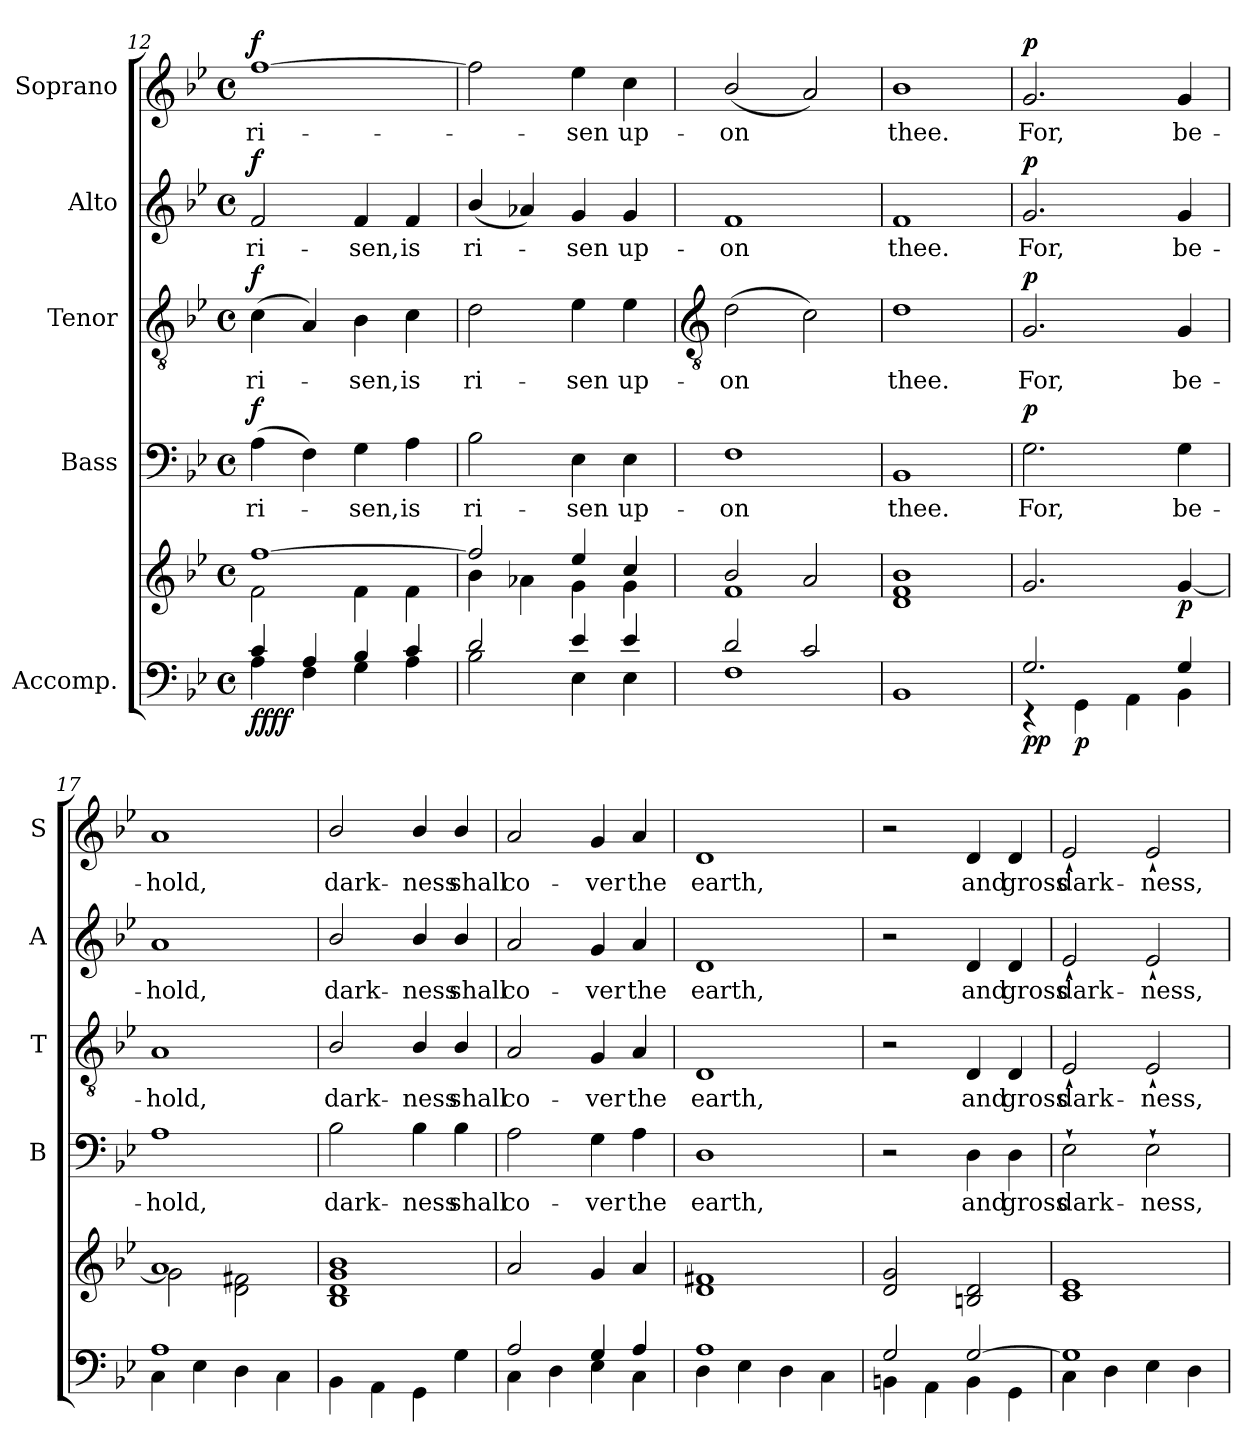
**kern	**kern	**dynam	**kern	**text	**dynam	**kern	**text	**dynam	**kern	**text	**dynam	**kern	**text	**dynam
*part5	*part5	*part5	*part4	*part4	*part4	*part3	*part3	*part3	*part2	*part2	*part2	*part1	*part1	*part1
*staff6	*staff5	*staff5/6	*staff4	*staff4	*staff4	*staff3	*staff3	*staff3	*staff2	*staff2	*staff2	*staff1	*staff1	*staff1
*I"Accomp.	*	*	*I"Bass	*	*	*I"Tenor	*	*	*I"Alto	*	*	*I"Soprano	*	*
*	*	*	*I'B	*	*	*I'T	*	*	*I'A	*	*	*I'S	*	*
*clefF4	*clefG2	*	*clefF4	*	*	*clefGv2	*	*	*clefG2	*	*	*clefG2	*	*
*k[b-e-]	*k[b-e-]	*	*k[b-e-]	*	*	*k[b-e-]	*	*	*k[b-e-]	*	*	*k[b-e-]	*	*
*B-:	*B-:	*	*B-:	*	*	*B-:	*	*	*B-:	*	*	*B-:	*	*
*M4/4	*M4/4	*	*M4/4	*	*	*M4/4	*	*	*M4/4	*	*	*M4/4	*	*
*met(c)	*met(c)	*	*met(c)	*	*	*met(c)	*	*	*met(c)	*	*	*met(c)	*	*
=12	=12	=12	=12	=12	=12	=12	=12	=12	=12	=12	=12	=12	=12	=12
*^	*^	*	*	*	*	*	*	*	*	*	*	*	*	*
!	!	!	!	!LO:DY:b=2	!	!LO:LY:b	!	!	!LO:LY:b	!	!	!LO:LY:b	!	!	!LO:LY:b	!
!	!	!	!	!LO:DY:n=1:b=2	!	!	!	!	!	!	!	!	!	!	!	!
!	!	!	!	!LO:DY:n=2:b	!	!	!	!	!	!	!	!	!	!	!	!
!	!	!	!	!LO:DY:n=3:b	!	!	!LO:DY:b	!	!	!LO:DY:b	!	!	!LO:DY:b	!	!	!LO:DY:b
4c/	4A\	[1ff/	2f\	f f f f	(>4A	ri-	f	(<4c	ri-	f	2f	ri-	f	[1ff	ri-	f
4A/	4F\	.	.	.	4F)	.	.	4A)	.	.	.	.	.	.	.	.
!	!	!	!	!	!	!LO:LY:b	!	!	!LO:LY:b	!	!	!LO:LY:b	!	!	!	!
4B-/	4G\	.	4f\	.	4G	sen,	.	4B-	sen,	.	4f	-sen,	.	.	.	.
!	!	!	!	!	!	!LO:LY:b	!	!	!LO:LY:b	!	!	!LO:LY:b	!	!	!	!
4c/	4A\	.	4f\	.	4A	is	.	4c	is	.	4f	is	.	.	.	.
=13	=13	=13	=13	=13	=13	=13	=13	=13	=13	=13	=13	=13	=13	=13	=13	=13
!	!	!	!	!	!	!LO:LY:b	!	!	!LO:LY:b	!	!	!LO:LY:b	!	!	!	!
2d/	2B-\	2ff]	4b-\	.	2B-	ri-	.	2d	ri-	.	(<4b-/	ri-	.	2ff]	.	.
.	.	.	4a-X\	.	.	.	.	.	.	.	4a-X)	.	.	.	.	.
!	!	!	!	!	!	!LO:LY:b	!	!	!LO:LY:b	!	!	!LO:LY:b	!	!	!LO:LY:b	!
4e-/	4E-\	4ee-/	4g\	.	4E-	-sen	.	4e-	-sen	.	4g	sen	.	4ee-	sen	.
!	!	!	!	!	!	!LO:LY:b	!	!	!LO:LY:b	!	!	!LO:LY:b	!	!	!LO:LY:b	!
4e-/	4E-\	4cc/	4g\	.	4E-	up-	.	4e-	up-	.	4g	up-	.	4cc	up-	.
!!LO:LB:g=z
=14	=14	=14	=14	=14	=14	=14	=14	=14	=14	=14	=14	=14	=14	=14	=14	=14
*	*	*	*	*	*	*	*	*clefGv2	*	*	*	*	*	*	*	*
!	!	!	!	!	!	!LO:LY:b	!	!	!LO:LY:b	!	!	!LO:LY:b	!	!	!LO:LY:b	!
2d/	1F\	2b-/	1f\	.	1F	-on	.	(>2d	-on	.	1f	-on	.	(<2b-/	-on	.
2c/	.	2a/	.	.	.	.	.	2c)	.	.	.	.	.	2a)	.	.
=15	=15	=15	=15	=15	=15	=15	=15	=15	=15	=15	=15	=15	=15	=15	=15	=15
!	!	!	!	!	!	!LO:LY:b	!	!	!LO:LY:b	!	!	!LO:LY:b	!	!	!LO:LY:b	!
1BB-/	1ryy	1d/ 1f/ 1b-/	1ryy	.	1BB-	thee.	.	1d	thee.	.	1f	thee.	.	1b-	thee.	.
=16	=16	=16	=16	=16	=16	=16	=16	=16	=16	=16	=16	=16	=16	=16	=16	=16
!	!	!	!	!LO:DY:b=2	!	!LO:LY:b	!	!	!LO:LY:b	!	!	!LO:LY:b	!	!	!LO:LY:b	!
!	!	!	!	!LO:DY:n=1:b	!	!	!LO:DY:b	!	!	!LO:DY:b	!	!	!LO:DY:b	!	!	!LO:DY:b
2.G/	4r	2.g/	2.ryy	p p	2.G	For,	p	2.G	For,	p	2.g	For,	p	2.g	For,	p
!	!	!	!	!LO:DY:n=2:b=2	!	!	!	!	!	!	!	!	!	!	!	!
.	4GG\	.	.	p	.	.	.	.	.	.	.	.	.	.	.	.
.	4AA\	.	.	.	.	.	.	.	.	.	.	.	.	.	.	.
!	!	!	!	!LO:DY:n=3:b	!	!LO:LY:b	!	!	!LO:LY:b	!	!	!LO:LY:b	!	!	!LO:LY:b	!
4G/	4BB-\	4ryy	[4g/	p	4G	be-	.	4G	be-	.	4g	be-	.	4g	be-	.
=17	=17	=17	=17	=17	=17	=17	=17	=17	=17	=17	=17	=17	=17	=17	=17	=17
!	!	!	!	!	!	!LO:LY:b	!	!	!LO:LY:b	!	!	!LO:LY:b	!	!	!LO:LY:b	!
1A/	4C\	1a/	2g\]	.	1A	-hold,	.	1A	-hold,	.	1a	-hold,	.	1a	-hold,	.
.	4E-\	.	.	.	.	.	.	.	.	.	.	.	.	.	.	.
.	4D\	.	2d\ 2f#X\	.	.	.	.	.	.	.	.	.	.	.	.	.
.	4C\	.	.	.	.	.	.	.	.	.	.	.	.	.	.	.
=18	=18	=18	=18	=18	=18	=18	=18	=18	=18	=18	=18	=18	=18	=18	=18	=18
!	!	!	!	!	!	!LO:LY:b	!	!	!LO:LY:b	!	!	!LO:LY:b	!	!	!LO:LY:b	!
1ryy	4BB-\	1B-/ 1d/ 1g/ 1b-/	1ryy	.	2B-\	dark-	.	2B-/	dark-	.	2b-/	dark-	.	2b-/	dark-	.
.	4AA\	.	.	.	.	.	.	.	.	.	.	.	.	.	.	.
!	!	!	!	!	!	!LO:LY:b	!	!	!LO:LY:b	!	!	!LO:LY:b	!	!	!LO:LY:b	!
.	4GG\	.	.	.	4B-\	-ness	.	4B-/	-ness	.	4b-/	-ness	.	4b-/	-ness	.
!	!	!	!	!	!	!LO:LY:b	!	!	!LO:LY:b	!	!	!LO:LY:b	!	!	!LO:LY:b	!
.	4G\	.	.	.	4B-\	shall	.	4B-/	shall	.	4b-/	shall	.	4b-/	shall	.
=19	=19	=19	=19	=19	=19	=19	=19	=19	=19	=19	=19	=19	=19	=19	=19	=19
!	!	!	!	!	!	!LO:LY:b	!	!	!LO:LY:b	!	!	!LO:LY:b	!	!	!LO:LY:b	!
2A/	4C\	2a/	1ryy	.	2A	co-	.	2A	co-	.	2a	co-	.	2a	co-	.
.	4D\	.	.	.	.	.	.	.	.	.	.	.	.	.	.	.
!	!	!	!	!	!	!LO:LY:b	!	!	!LO:LY:b	!	!	!LO:LY:b	!	!	!LO:LY:b	!
4G/	4E-\	4g/	.	.	4G	-ver	.	4G	-ver	.	4g	-ver	.	4g	-ver	.
!	!	!	!	!	!	!LO:LY:b	!	!	!LO:LY:b	!	!	!LO:LY:b	!	!	!LO:LY:b	!
4A/	4C\	4a/	.	.	4A	the	.	4A	the	.	4a	the	.	4a	the	.
=20	=20	=20	=20	=20	=20	=20	=20	=20	=20	=20	=20	=20	=20	=20	=20	=20
!	!	!	!	!	!	!LO:LY:b	!	!	!LO:LY:b	!	!	!LO:LY:b	!	!	!LO:LY:b	!
1A/	4D\	1d/ 1f#X/	1ryy	.	1D	earth,	.	1D	earth,	.	1d	earth,	.	1d	earth,	.
.	4E-\	.	.	.	.	.	.	.	.	.	.	.	.	.	.	.
.	4D\	.	.	.	.	.	.	.	.	.	.	.	.	.	.	.
.	4C\	.	.	.	.	.	.	.	.	.	.	.	.	.	.	.
=21	=21	=21	=21	=21	=21	=21	=21	=21	=21	=21	=21	=21	=21	=21	=21	=21
2G/	4BBn\	2d/ 2g/	1ryy	.	2r	.	.	2r	.	.	2r	.	.	2r	.	.
.	4AA\	.	.	.	.	.	.	.	.	.	.	.	.	.	.	.
!	!	!	!	!	!	!LO:LY:b	!	!	!LO:LY:b	!	!	!LO:LY:b	!	!	!LO:LY:b	!
[2G/	4BB\	2Bn/ 2d/	.	.	4D	and	.	4D	and	.	4d	and	.	4d	and	.
!	!	!	!	!	!	!LO:LY:b	!	!	!LO:LY:b	!	!	!LO:LY:b	!	!	!LO:LY:b	!
.	4GG\	.	.	.	4D	gross	.	4D	gross	.	4d	gross	.	4d	gross	.
=22	=22	=22	=22	=22	=22	=22	=22	=22	=22	=22	=22	=22	=22	=22	=22	=22
!	!	!	!	!	!	!LO:LY:b	!	!	!LO:LY:b	!	!	!LO:LY:b	!	!	!LO:LY:b	!
1G/]	4C\	1c/ 1e-/	1ryy	.	2E-`	dark-	.	2E-`	dark-	.	2e-`	dark-	.	2e-`	dark-	.
.	4D\	.	.	.	.	.	.	.	.	.	.	.	.	.	.	.
!	!	!	!	!	!	!LO:LY:b	!	!	!LO:LY:b	!	!	!LO:LY:b	!	!	!LO:LY:b	!
.	4E-\	.	.	.	2E-`	-ness,	.	2E-`	-ness,	.	2e-`	-ness,	.	2e-`	-ness,	.
.	4D\	.	.	.	.	.	.	.	.	.	.	.	.	.	.	.
*v	*v	*	*	*	*	*	*	*	*	*	*	*	*	*	*	*
*	*v	*v	*	*	*	*	*	*	*	*	*	*	*	*	*
=	=	=	=	=	=	=	=	=	=	=	=	=	=	=
*-	*-	*-	*-	*-	*-	*-	*-	*-	*-	*-	*-	*-	*-	*-
